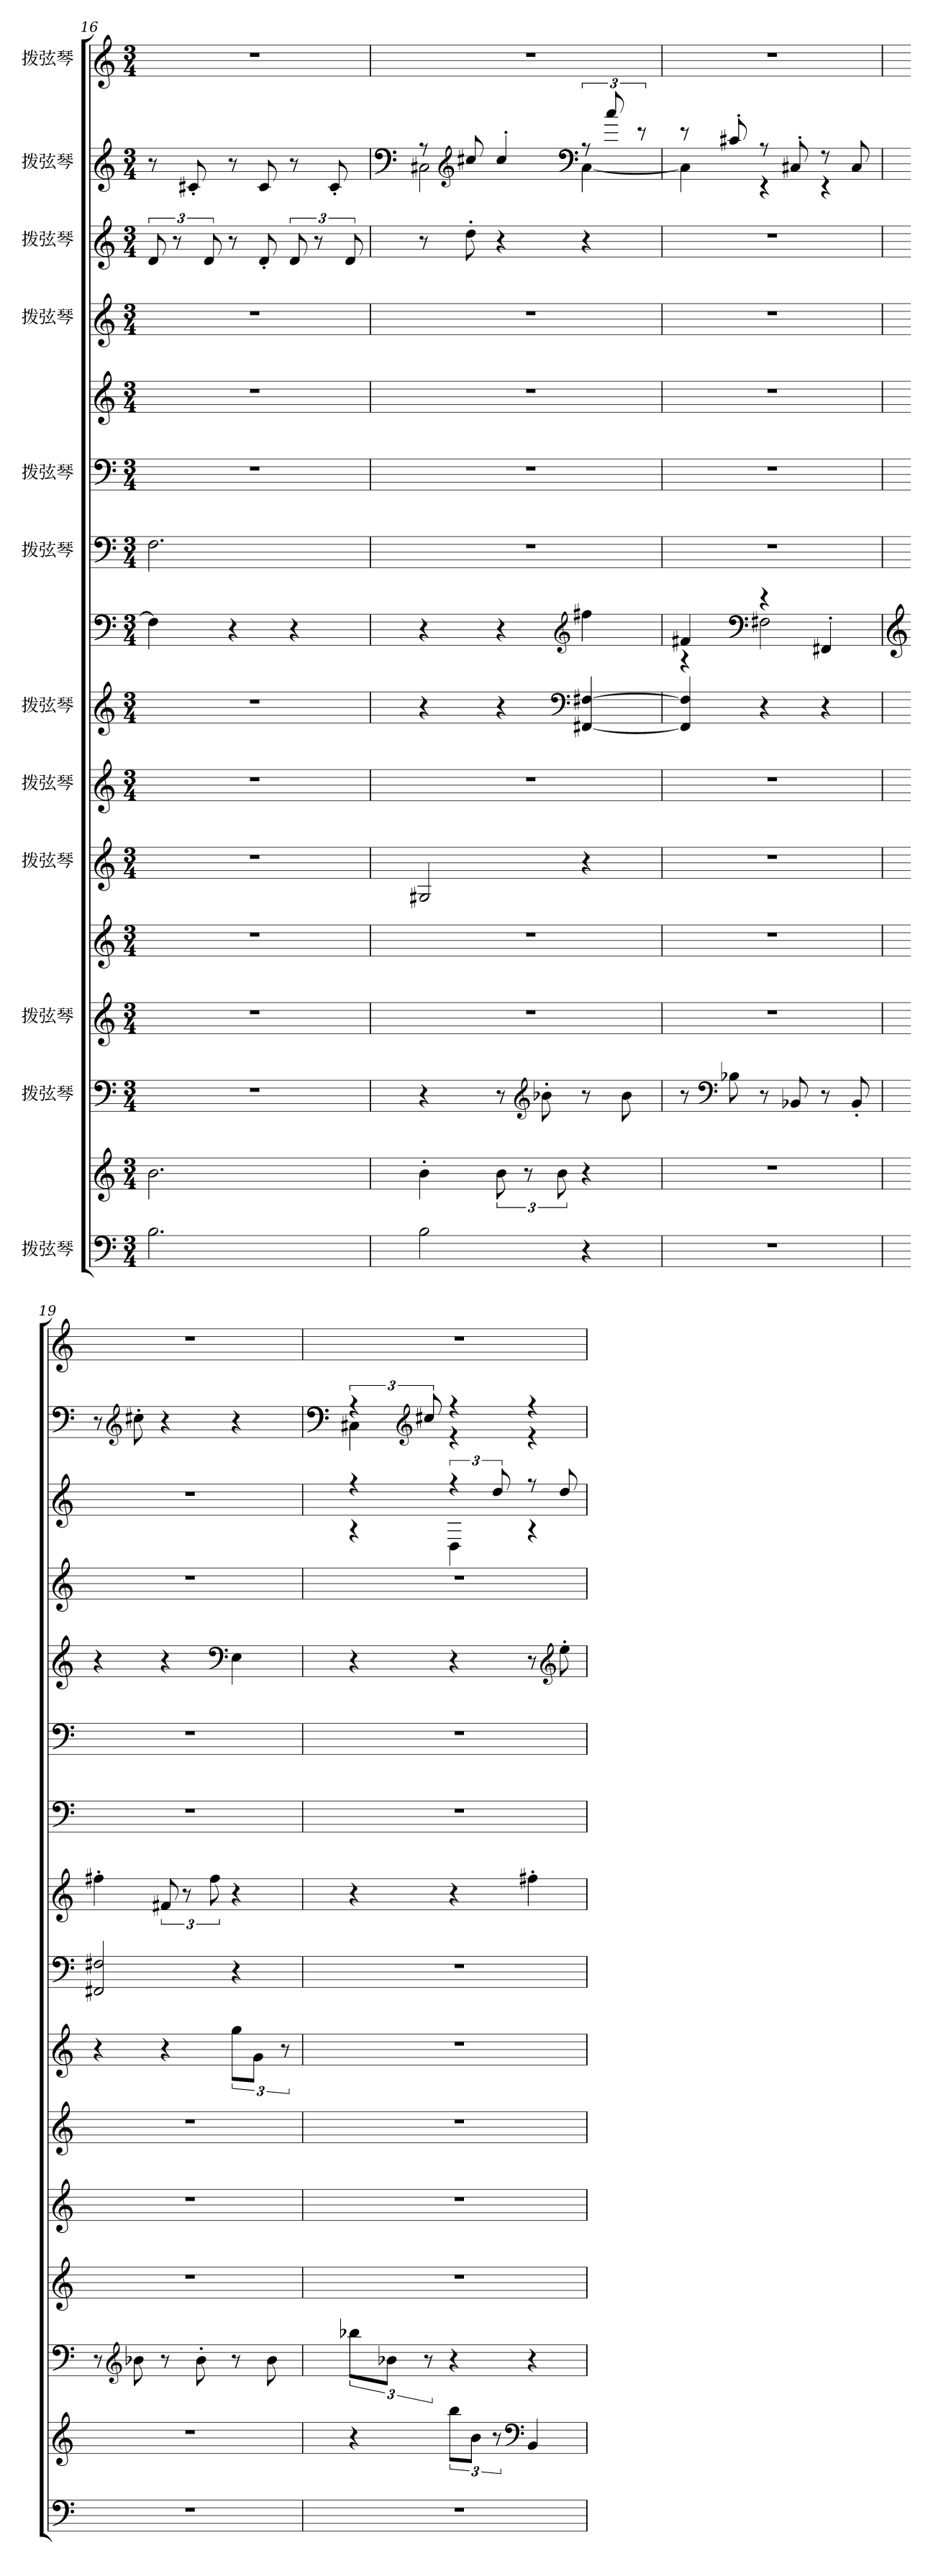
**kern	**kern	**kern	**kern	**kern	**kern	**kern	**kern	**kern	**kern	**kern	**kern	**kern	**kern	**kern	**kern
*part12	*part12	*part11	*part10	*part10	*part9	*part8	*part7	*part7	*part6	*part5	*part5	*part4	*part3	*part2	*part1
*staff16	*staff15	*staff14	*staff13	*staff12	*staff11	*staff10	*staff9	*staff8	*staff7	*staff6	*staff5	*staff4	*staff3	*staff2	*staff1
*I"拨弦琴	*	*I"拨弦琴	*I"拨弦琴	*	*I"拨弦琴	*I"拨弦琴	*I"拨弦琴	*	*I"拨弦琴	*I"拨弦琴	*	*I"拨弦琴	*I"拨弦琴	*I"拨弦琴	*I"拨弦琴
*clefF4	*clefG2	*clefF4	*clefG2	*clefG2	*clefG2	*clefG2	*clefG2	*clefF4	*clefF4	*clefF4	*clefG2	*clefG2	*clefG2	*clefG2	*clefG2
*k[]	*k[]	*k[]	*k[]	*k[]	*k[]	*k[]	*k[]	*k[]	*k[]	*k[]	*k[]	*k[]	*k[]	*k[]	*k[]
*M3/4	*M3/4	*M3/4	*M3/4	*M3/4	*M3/4	*M3/4	*M3/4	*M3/4	*M3/4	*M3/4	*M3/4	*M3/4	*M3/4	*M3/4	*M3/4
=16	=16	=16	=16	=16	=16	=16	=16	=16	=16	=16	=16	=16	=16	=16	=16
2.B\	2.b\	2.r	2.r	2.r	2.r	2.r	2.r	4F#\]	2.F\	2.r	2.r	2.r	12d/	8r	2.r
.	.	.	.	.	.	.	.	.	.	.	.	.	12r	.	.
.	.	.	.	.	.	.	.	.	.	.	.	.	.	8c#X'/	.
.	.	.	.	.	.	.	.	.	.	.	.	.	12d/	.	.
.	.	.	.	.	.	.	.	4r	.	.	.	.	8r	8r	.
.	.	.	.	.	.	.	.	.	.	.	.	.	8d'/	8c#/	.
.	.	.	.	.	.	.	.	4r	.	.	.	.	12d/	8r	.
.	.	.	.	.	.	.	.	.	.	.	.	.	12r	.	.
.	.	.	.	.	.	.	.	.	.	.	.	.	.	8c#'/	.
.	.	.	.	.	.	.	.	.	.	.	.	.	12d/	.	.
!!LO:PB:g=z
=17	=17	=17	=17	=17	=17	=17	=17	=17	=17	=17	=17	=17	=17	=17	=17
*	*	*	*	*	*	*	*	*	*	*	*	*	*	*clefF4	*
*	*	*	*	*	*	*	*	*	*	*	*	*	*	*^	*
2B\	4b'\	4r	2.r	2.r	2G#X/	2.r	4r	4r	2.r	2.r	2.r	2.r	8r	8r	2C#X\	2.r
*	*	*	*	*	*	*	*	*	*	*	*	*	*	*clefG2	*	*
.	.	.	.	.	.	.	.	.	.	.	.	.	8dd'\	8cc#X/	.	.
.	12b\	8r	.	.	.	.	4r	4r	.	.	.	.	4r	4cc#'/	.	.
.	12r	.	.	.	.	.	.	.	.	.	.	.	.	.	.	.
*	*	*clefG2	*	*	*	*	*	*	*	*	*	*	*	*	*	*
.	.	8b-X'\	.	.	.	.	.	.	.	.	.	.	.	.	.	.
.	12b\	.	.	.	.	.	.	.	.	.	.	.	.	.	.	.
*	*	*	*	*	*	*	*clefF4	*clefG2	*	*	*	*	*	*clefF4	*	*
4r	4r	8r	.	.	4r	.	[4FF#X/ [4F#X/	4ff#X\	.	.	.	.	4r	12r	[4C#\	.
.	.	.	.	.	.	.	.	.	.	.	.	.	.	12cc#/	.	.
.	.	8b-\	.	.	.	.	.	.	.	.	.	.	.	.	.	.
.	.	.	.	.	.	.	.	.	.	.	.	.	.	12r	.	.
=18	=18	=18	=18	=18	=18	=18	=18	=18	=18	=18	=18	=18	=18	=18	=18	=18
*	*	*	*	*	*	*	*	*^	*	*	*	*	*	*	*	*
2.r	2.r	8r	2.r	2.r	2.r	2.r	4FF#/] 4F#/]	4f#X/	4r	2.r	2.r	2.r	2.r	2.r	8r	4C#\]	2.r
*	*	*clefF4	*	*	*	*	*	*	*	*	*	*	*	*	*	*	*
.	.	8B-X\	.	.	.	.	.	.	.	.	.	.	.	.	8c#X'/	.	.
*	*	*	*	*	*	*	*	*clefF4	*	*	*	*	*	*	*	*	*
.	.	8r	.	.	.	.	4r	4r	2F#X\	.	.	.	.	.	8r	4r	.
.	.	8BB-X/	.	.	.	.	.	.	.	.	.	.	.	.	8C#X'/	.	.
.	.	8r	.	.	.	.	4r	4FF#X'/	.	.	.	.	.	.	8r	4r	.
.	.	8BB-'/	.	.	.	.	.	.	.	.	.	.	.	.	8C#/	.	.
*	*	*	*	*	*	*	*	*v	*v	*	*	*	*	*	*v	*v	*
=19	=19	=19	=19	=19	=19	=19	=19	=19	=19	=19	=19	=19	=19	=19	=19
*	*	*	*	*	*	*	*	*clefG2	*	*	*	*	*	*	*
2.r	2.r	8r	2.r	2.r	2.r	4r	2FF#X/ 2F#X/	4ff#X'\	2.r	2.r	4r	2.r	2.r	8r	2.r
*	*	*clefG2	*	*	*	*	*	*	*	*	*	*	*	*clefG2	*
.	.	8b-X\	.	.	.	.	.	.	.	.	.	.	.	8cc#X'\	.
.	.	8r	.	.	.	4r	.	12f#X/	.	.	4r	.	.	4r	.
.	.	.	.	.	.	.	.	12r	.	.	.	.	.	.	.
.	.	8b-'\	.	.	.	.	.	.	.	.	.	.	.	.	.
.	.	.	.	.	.	.	.	12ff#\	.	.	.	.	.	.	.
*	*	*	*	*	*	*	*	*	*	*	*clefF4	*	*	*	*
.	.	8r	.	.	.	12gg\L	4r	4r	.	.	4E\	.	.	4r	.
.	.	.	.	.	.	12g\J	.	.	.	.	.	.	.	.	.
.	.	8b-\	.	.	.	.	.	.	.	.	.	.	.	.	.
.	.	.	.	.	.	12r	.	.	.	.	.	.	.	.	.
!!LO:PB:g=z
=20	=20	=20	=20	=20	=20	=20	=20	=20	=20	=20	=20	=20	=20	=20	=20
*	*	*	*	*	*	*	*	*	*	*	*	*	*	*clefF4	*
*	*	*	*	*	*	*	*	*	*	*	*	*	*^	*^	*
2.r	4r	12bb-X\L	2.r	2.r	2.r	2.r	2.r	4r	2.r	2.r	4r	2.r	4r	4r	6r	4C#X\	2.r
.	.	12b-X\J	.	.	.	.	.	.	.	.	.	.	.	.	.	.	.
*	*	*	*	*	*	*	*	*	*	*	*	*	*	*	*clefG2	*	*
.	.	12r	.	.	.	.	.	.	.	.	.	.	.	.	12cc#X/	.	.
.	12bb\L	4r	.	.	.	.	.	4r	.	.	4r	.	6r	4D\	4r	4r	.
.	12b\J	.	.	.	.	.	.	.	.	.	.	.	.	.	.	.	.
.	12r	.	.	.	.	.	.	.	.	.	.	.	12dd/	.	.	.	.
*	*clefF4	*	*	*	*	*	*	*	*	*	*	*	*	*	*	*	*
.	4BB/	4r	.	.	.	.	.	4ff#X'\	.	.	8r	.	8r	4r	4r	4r	.
*	*	*	*	*	*	*	*	*	*	*	*clefG2	*	*	*	*	*	*
.	.	.	.	.	.	.	.	.	.	.	8ee'\	.	8dd/	.	.	.	.
*	*	*	*	*	*	*	*	*	*	*	*	*	*v	*v	*	*	*
*	*	*	*	*	*	*	*	*	*	*	*	*	*	*v	*v	*
=	=	=	=	=	=	=	=	=	=	=	=	=	=	=	=
*-	*-	*-	*-	*-	*-	*-	*-	*-	*-	*-	*-	*-	*-	*-	*-
